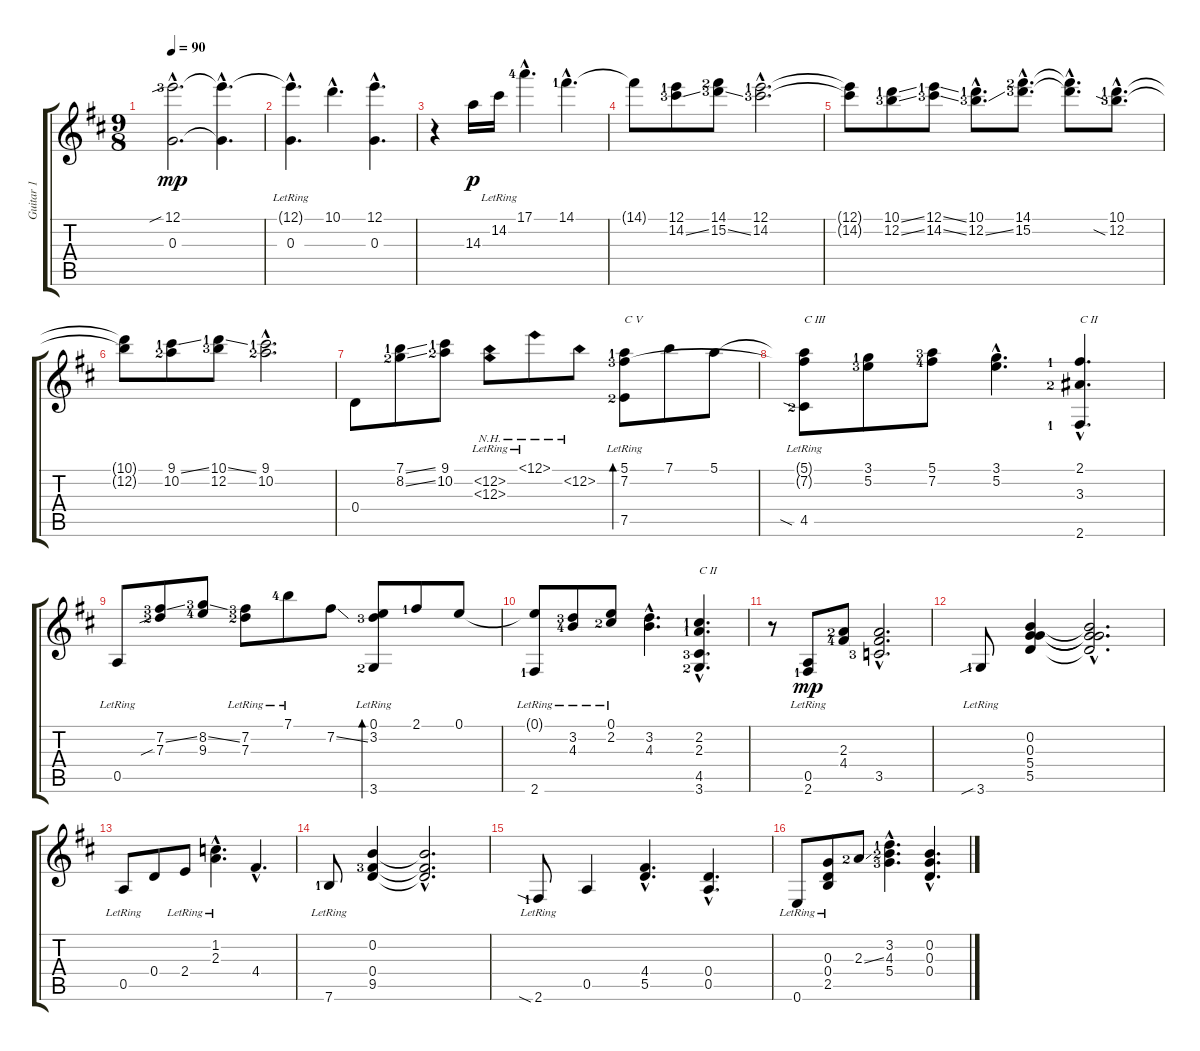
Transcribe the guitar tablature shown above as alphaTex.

\track ("Guitar 1" "Guitar 1") {instrument acousticguitarnylon}
\staff {score tabs}
\tuning (E4 B3 G3 D3 A2 E2) {hide}
\ts (9 8)
\tempo 90
\clef g2
\ks d
(12.1{sib hac lf 4} 0.3{hac}).2{d dy mp} (12.1{hac t} 0.3{hac t}).4{d} |
(12.1{hac t} 0.3{hac lr}).4{d} 10.1{hac}.4{d} (12.1{hac} 0.3{hac}).4{d} |
r.4 14.3.16{dy p} 14.2{lr}.16 17.1{hac lf 5}.4{d} 14.1{hac lf 2}.4{d} |
14.1{t}.8 (12.1{lf 2} 14.2{ss lf 4}).8 (14.1{lf 3} 15.2{ss lf 4}).8 (12.1{hac lf 2} 14.2{hac lf 4}).2{d} |
(12.1{t} 14.2{t}).8 (10.1{ss lf 2} 12.2{ss lf 4}).8 (12.1{ss lf 2} 14.2{ss lf 4}).8 (10.1{hac lf 2} 12.2{ss hac lf 4}).8{d} (14.1{hac lf 3} 15.2{hac lf 4}).8{d} (14.1{hac t} 15.2{hac t}).8{d} (10.1{hac lf 2} 12.2{sia hac lf 4}).8{d} |
(10.1{t} 12.2{t}).8 (9.1{ss lf 2} 10.2{lf 3}).8 (10.1{ss lf 2} 12.2{lf 4}).8 (9.1{hac lf 2} 10.2{hac lf 3}).2{d} |
0.4.8 (7.1{ss lf 2} 8.2{ss lf 3}).8 (9.1{lf 2} 10.2{lf 3}).8 (12.2{nh lr} 12.3{nh lr}).8 12.1{nh lr}.8 12.2{nh}.8 (5.1{lf 2} 7.2{lr lf 4} 7.5{lr lf 3}).8{bd 120 txt "C V"} 7.1.8 5.1.8 |
(5.1{t} 7.2{t} 4.5{sia lr lf 3}).8{txt "C III"} (3.1{lf 2} 5.2{lf 4}).8 (5.1{lf 4} 7.2{lf 5}).8 (3.1{hac} 5.2{hac}).4{d} (2.1{hac lf 2} 3.3{hac lf 3} 2.6{hac lf 2}).4{d txt "C II"} |
0.5{lr}.8 (7.2{ss lf 4} 7.3{sib lf 3}).8 (8.2{ss lf 4} 9.3{lf 5}).8 (7.2{lr lf 4} 7.3{lr lf 3}).8 7.1{lr lf 5}.8 7.2{ss}.8 (0.1 3.2{lr lf 4} 3.6{lr lf 3}).8{bd 120} 2.1{lf 2}.8 0.1.8 |
(0.1{t} 2.6{lr lf 2}).8 (3.2{lf 4} 4.3{lr lf 5}).8 (0.1{lr} 2.2{lf 3}).8 (3.2{hac} 4.3{hac}).4{d} (2.2{hac lf 2} 2.3{hac lf 2} 4.5{hac lf 4} 3.6{hac lf 3}).4{d txt "C II"} |
r.8 (0.5{lr} 2.6{lr lf 2}).8{dy mp} (2.3{lf 3} 4.4{lf 5}).8 (2.3{hac t} 4.4{hac t} 3.5{hac lf 4}).2{d} |
3.6{sib lr lf 2}.8 (0.2 0.3 5.4 5.5).4 (0.2{hac t} 0.3{hac t} 5.4{hac t} 5.5{hac t}).2{d} |
0.5{lr}.8 0.4.8 2.4{lr}.8 (1.2{hac lr} 2.3{hac lr}).4{d} 4.4{hac}.4{d} |
7.6{lr lf 2}.8 (0.2 0.4 9.5{lf 4}).4 (0.2{hac t} 0.4{hac t} 9.5{hac t}).2{d} |
2.6{sia lr lf 2}.8 0.5.4 (4.4{hac} 5.5{hac}).4{d} (0.4{hac} 0.5{hac}).4{d} |
0.6{lr}.8 (0.3 0.4{lr} 2.5{lr}).8 2.3{ss lf 3}.8 (3.2{hac lf 2} 4.3{hac lf 3} 5.4{hac lf 4}).4{d} (0.2{hac} 0.3{hac} 0.4{hac}).4{d}
